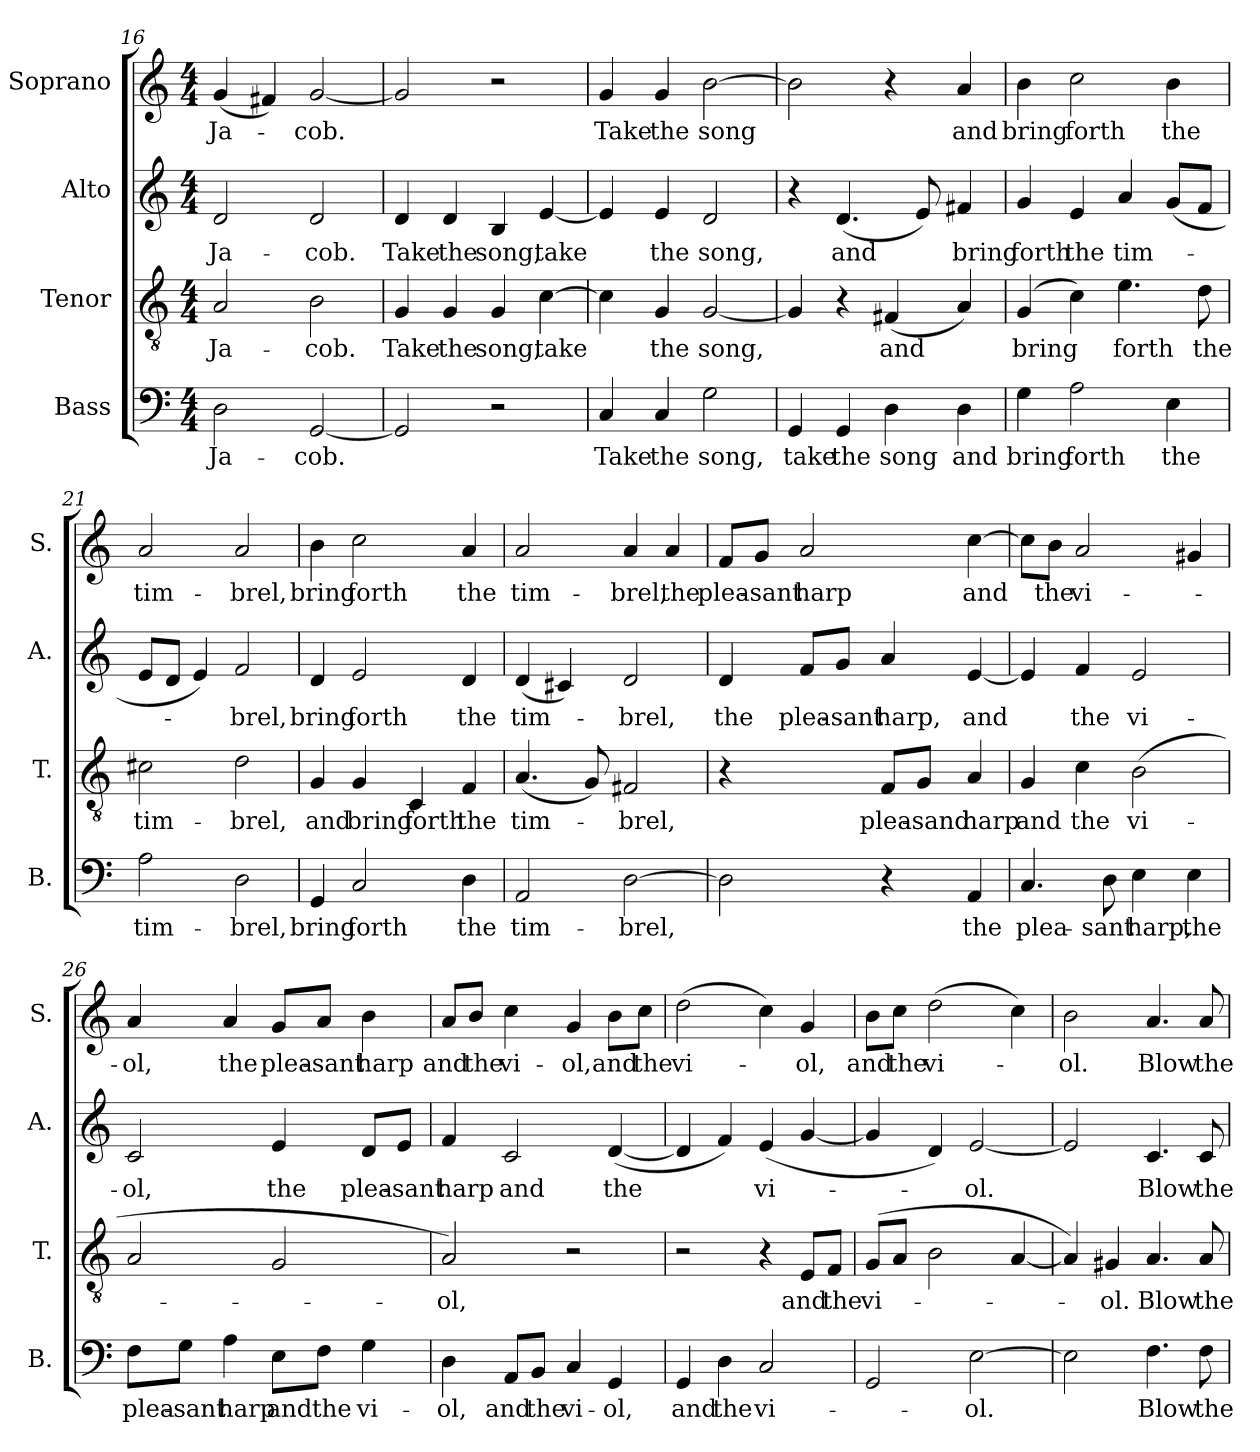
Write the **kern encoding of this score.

**kern	**text	**kern	**text	**kern	**text	**kern	**text
*part4	*part4	*part3	*part3	*part2	*part2	*part1	*part1
*staff4	*staff4	*staff3	*staff3	*staff2	*staff2	*staff1	*staff1
*I"Bass	*	*I"Tenor	*	*I"Alto	*	*I"Soprano	*
*I'B.	*	*I'T.	*	*I'A.	*	*I'S.	*
*clefF4	*	*clefGv2	*	*clefG2	*	*clefG2	*
*k[]	*	*k[]	*	*k[]	*	*k[]	*
*M4/4	*	*M4/4	*	*M4/4	*	*M4/4	*
=16	=16	=16	=16	=16	=16	=16	=16
!	!LO:LY:b	!	!LO:LY:b	!	!LO:LY:b	!	!LO:LY:b
2D\	Ja-	2A/	Ja-	2d/	Ja-	(4g/	Ja-
.	.	.	.	.	.	4f#X/)	.
!	!LO:LY:b	!	!LO:LY:b	!	!LO:LY:b	!	!LO:LY:b
[2GG/	-cob.	2B\	-cob.	2d/	-cob.	[2g/	-cob.
=17	=17	=17	=17	=17	=17	=17	=17
!	!	!	!LO:LY:b	!	!LO:LY:b	!	!
2GG/]	.	4G/	Take	4d/	Take	2g/]	.
!	!	!	!LO:LY:b	!	!LO:LY:b	!	!
.	.	4G/	the	4d/	the	.	.
!	!	!	!LO:LY:b	!	!LO:LY:b	!	!
2r	.	4G/	song,	4B/	song,	2r	.
!	!	!	!LO:LY:b	!	!LO:LY:b	!	!
.	.	[4c\	take	[4e/	take	.	.
=18	=18	=18	=18	=18	=18	=18	=18
!	!LO:LY:b	!	!	!	!	!	!LO:LY:b
4C/	Take	4c\]	.	4e/]	.	4g/	Take
!	!LO:LY:b	!	!LO:LY:b	!	!LO:LY:b	!	!LO:LY:b
4C/	the	4G/	the	4e/	the	4g/	the
!	!LO:LY:b	!	!LO:LY:b	!	!LO:LY:b	!	!LO:LY:b
2G\	song,	[2G/	song,	2d/	song,	[2b\	song
!!LO:PB:g=z
=19	=19	=19	=19	=19	=19	=19	=19
!	!LO:LY:b	!	!	!	!	!	!
4GG/	take	4G/]	.	4r	.	2b\]	.
!	!LO:LY:b	!	!	!	!LO:LY:b	!	!
4GG/	the	4r	.	(4.d/	and	.	.
!	!LO:LY:b	!	!LO:LY:b	!	!	!	!
4D\	song	(4F#X/	and	.	.	4r	.
.	.	.	.	8e/)	.	.	.
!	!LO:LY:b	!	!	!	!LO:LY:b	!	!LO:LY:b
4D\	and	4A/)	.	4f#X/	bring	4a/	and
=20	=20	=20	=20	=20	=20	=20	=20
!	!LO:LY:b	!	!LO:LY:b	!	!LO:LY:b	!	!LO:LY:b
4G\	bring	(4G/	bring	4g/	forth	4b\	bring
!	!LO:LY:b	!	!	!	!LO:LY:b	!	!LO:LY:b
2A\	forth	4c\)	.	4e/	the	2cc\	forth
!	!	!	!LO:LY:b	!	!LO:LY:b	!	!
.	.	4.e\	forth	4a/	tim-	.	.
!	!LO:LY:b	!	!	!	!	!	!LO:LY:b
4E\	the	.	.	(8g/L	.	4b\	the
!	!	!	!LO:LY:b	!	!	!	!
.	.	8d\	the	8f/J	.	.	.
!!LO:LB:g=z
=21	=21	=21	=21	=21	=21	=21	=21
!	!LO:LY:b	!	!LO:LY:b	!	!	!	!LO:LY:b
2A\	tim-	2c#X\	tim-	8e/L	.	2a/	tim-
.	.	.	.	8d/J	.	.	.
.	.	.	.	4e/)	.	.	.
!	!LO:LY:b	!	!LO:LY:b	!	!LO:LY:b	!	!LO:LY:b
2D\	-brel,	2d\	-brel,	2f/	-brel,	2a/	-brel,
=22	=22	=22	=22	=22	=22	=22	=22
!	!LO:LY:b	!	!LO:LY:b	!	!LO:LY:b	!	!LO:LY:b
4GG/	bring	4G/	and	4d/	bring	4b\	bring
!	!LO:LY:b	!	!LO:LY:b	!	!LO:LY:b	!	!LO:LY:b
2C/	forth	4G/	bring	2e/	forth	2cc\	forth
!	!	!	!LO:LY:b	!	!	!	!
.	.	4C/	forth	.	.	.	.
!	!LO:LY:b	!	!LO:LY:b	!	!LO:LY:b	!	!LO:LY:b
4D\	the	4F/	the	4d/	the	4a/	the
=23	=23	=23	=23	=23	=23	=23	=23
!	!LO:LY:b	!	!LO:LY:b	!	!LO:LY:b	!	!LO:LY:b
2AA/	tim-	(4.A/	tim-	(4d/	tim-	2a/	tim-
.	.	.	.	4c#X/)	.	.	.
.	.	8G/)	.	.	.	.	.
!	!LO:LY:b	!	!LO:LY:b	!	!LO:LY:b	!	!LO:LY:b
[2D\	-brel,	2F#X/	-brel,	2d/	-brel,	4a/	-brel,
!	!	!	!	!	!	!	!LO:LY:b
.	.	.	.	.	.	4a/	the
=24	=24	=24	=24	=24	=24	=24	=24
!	!	!	!	!	!LO:LY:b	!	!LO:LY:b
2D\]	.	4r	.	4d/	the	8f/L	plea-
!	!	!	!	!	!	!	!LO:LY:b
.	.	.	.	.	.	8g/J	-sant
!	!	!	!LO:LY:b	!	!LO:LY:b	!	!LO:LY:b
.	.	4D/yy	the	8f/L	plea-	2a/	harp
!	!	!	!	!	!LO:LY:b	!	!
.	.	.	.	8g/J	-sant	.	.
!	!	!	!LO:LY:b	!	!LO:LY:b	!	!
4r	.	8F/L	plea-	4a/	harp,	.	.
!	!	!	!LO:LY:b	!	!	!	!
.	.	8G/J	-sand	.	.	.	.
!	!LO:LY:b	!	!LO:LY:b	!	!LO:LY:b	!	!LO:LY:b
4AA/	the	4A/	harp	[4e/	and	[4cc\	and
=25	=25	=25	=25	=25	=25	=25	=25
!	!LO:LY:b	!	!LO:LY:b	!	!	!	!
4.C/	plea-	4G/	and	4e/]	.	8cc\L]	.
!	!	!	!	!	!	!	!LO:LY:b
.	.	.	.	.	.	8b\J	the
!	!	!	!LO:LY:b	!	!LO:LY:b	!	!LO:LY:b
.	.	4c\	the	4f/	the	2a/	vi-
!	!LO:LY:b	!	!	!	!	!	!
8D\	-sant	.	.	.	.	.	.
!	!LO:LY:b	!	!LO:LY:b	!	!LO:LY:b	!	!
4E\	harp,	(2B\	vi-	2e/	vi-	.	.
!	!LO:LY:b	!	!	!	!	!	!
4E\	the	.	.	.	.	4g#X/	.
!!LO:LB:g=z
=26	=26	=26	=26	=26	=26	=26	=26
!	!LO:LY:b	!	!	!	!LO:LY:b	!	!LO:LY:b
8F\L	plea-	2A/	.	2c/	-ol,	4a/	-ol,
!	!LO:LY:b	!	!	!	!	!	!
8G\J	-sant	.	.	.	.	.	.
!	!LO:LY:b	!	!	!	!	!	!LO:LY:b
4A\	harp	.	.	.	.	4a/	the
!	!LO:LY:b	!	!	!	!LO:LY:b	!	!LO:LY:b
8E\L	and	2G/	.	4e/	the	8g/L	plea-
!	!LO:LY:b	!	!	!	!	!	!LO:LY:b
8F\J	the	.	.	.	.	8a/J	-sant
!	!LO:LY:b	!	!	!	!LO:LY:b	!	!LO:LY:b
4G\	vi-	.	.	8d/L	plea-	4b\	harp
!	!	!	!	!	!LO:LY:b	!	!
.	.	.	.	8e/J	-sant	.	.
=27	=27	=27	=27	=27	=27	=27	=27
!	!LO:LY:b	!	!LO:LY:b	!	!LO:LY:b	!	!LO:LY:b
4D\	-ol,	2A/)	-ol,	4f/	harp	8a/L	and
!	!	!	!	!	!	!	!LO:LY:b
.	.	.	.	.	.	8b/J	the
!	!LO:LY:b	!	!	!	!LO:LY:b	!	!LO:LY:b
8AA/L	and	.	.	2c/	and	4cc\	vi-
!	!LO:LY:b	!	!	!	!	!	!
8BB/J	the	.	.	.	.	.	.
!	!LO:LY:b	!	!	!	!	!	!LO:LY:b
4C/	vi-	2r	.	.	.	4g/	-ol,
!	!LO:LY:b	!	!	!	!LO:LY:b	!	!LO:LY:b
4GG/	-ol,	.	.	([4d/	the	8b\L	and
!	!	!	!	!	!	!	!LO:LY:b
.	.	.	.	.	.	8cc\J	the
=28	=28	=28	=28	=28	=28	=28	=28
!	!LO:LY:b	!	!	!	!	!	!LO:LY:b
4GG/	and	2r	.	4d/]	.	(2dd\	vi-
!	!LO:LY:b	!	!	!	!	!	!
4D\	the	.	.	4f/)	.	.	.
!	!LO:LY:b	!	!	!	!LO:LY:b	!	!
2C/	vi-	4r	.	(4e/	vi-	4cc\)	.
!	!	!	!LO:LY:b	!	!	!	!LO:LY:b
.	.	8E/L	and	[4g/	.	4g/	-ol,
!	!	!	!LO:LY:b	!	!	!	!
.	.	8F/J	the	.	.	.	.
=29	=29	=29	=29	=29	=29	=29	=29
!	!	!	!LO:LY:b	!	!	!	!LO:LY:b
2GG/	.	(8G/L	vi-	4g/]	.	8b\L	and
!	!	!	!	!	!	!	!LO:LY:b
.	.	8A/J	.	.	.	8cc\J	the
!	!	!	!	!	!	!	!LO:LY:b
.	.	2B\	.	4d/)	.	(2dd\	vi-
!	!LO:LY:b	!	!	!	!LO:LY:b	!	!
[2E\	-ol.	.	.	[2e/	-ol.	.	.
.	.	[4A/	.	.	.	4cc\)	.
=30	=30	=30	=30	=30	=30	=30	=30
!	!	!	!	!	!	!	!LO:LY:b
2E\]	.	4A/])	.	2e/]	.	2b\	-ol.
!	!	!	!LO:LY:b	!	!	!	!
.	.	4G#X/	-ol.	.	.	.	.
!	!LO:LY:b	!	!LO:LY:b	!	!LO:LY:b	!	!LO:LY:b
4.F\	Blow	4.A/	Blow	4.c/	Blow	4.a/	Blow
!	!LO:LY:b	!	!LO:LY:b	!	!LO:LY:b	!	!LO:LY:b
8F\	the	8A/	the	8c/	the	8a/	the
=	=	=	=	=	=	=	=
*-	*-	*-	*-	*-	*-	*-	*-
